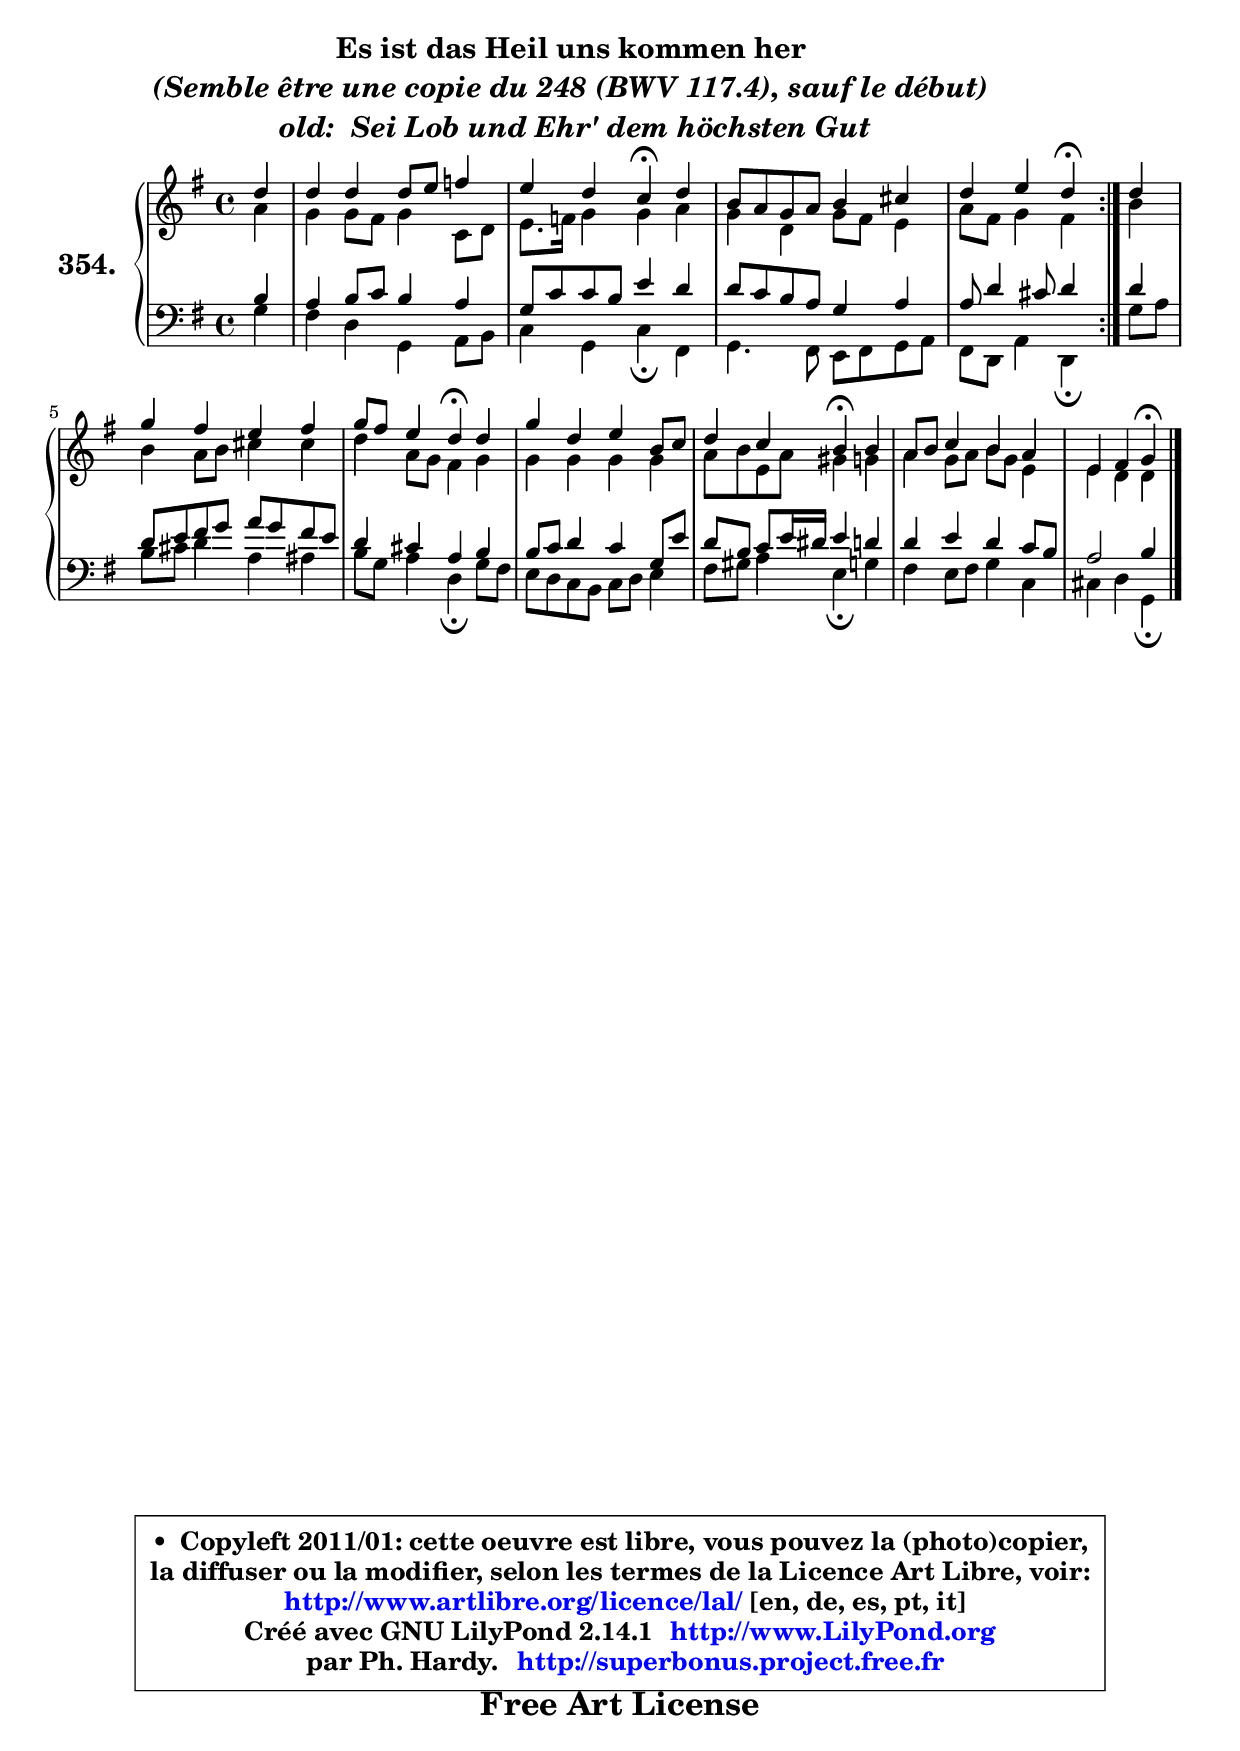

\version "2.14.1"

    \paper {
%	system-system-spacing #'padding = #0.1
%	score-system-spacing #'padding = #0.1
%	ragged-bottom = ##f
%	ragged-last-bottom = ##f
	}

    \header {
      opus = \markup { \bold "" }
      piece = \markup { \hspace #9 \fontsize #2 \bold \column \center-align { \line { "Es ist das Heil uns kommen her" }
          \line { \italic "(Semble être une copie du 248 (BWV 117.4), sauf le début)" }
                     \line { \italic "  old:  Sei Lob und Ehr' dem höchsten Gut " }
                 } }
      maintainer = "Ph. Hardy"
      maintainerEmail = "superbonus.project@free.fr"
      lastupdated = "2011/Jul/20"
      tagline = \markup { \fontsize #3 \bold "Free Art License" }
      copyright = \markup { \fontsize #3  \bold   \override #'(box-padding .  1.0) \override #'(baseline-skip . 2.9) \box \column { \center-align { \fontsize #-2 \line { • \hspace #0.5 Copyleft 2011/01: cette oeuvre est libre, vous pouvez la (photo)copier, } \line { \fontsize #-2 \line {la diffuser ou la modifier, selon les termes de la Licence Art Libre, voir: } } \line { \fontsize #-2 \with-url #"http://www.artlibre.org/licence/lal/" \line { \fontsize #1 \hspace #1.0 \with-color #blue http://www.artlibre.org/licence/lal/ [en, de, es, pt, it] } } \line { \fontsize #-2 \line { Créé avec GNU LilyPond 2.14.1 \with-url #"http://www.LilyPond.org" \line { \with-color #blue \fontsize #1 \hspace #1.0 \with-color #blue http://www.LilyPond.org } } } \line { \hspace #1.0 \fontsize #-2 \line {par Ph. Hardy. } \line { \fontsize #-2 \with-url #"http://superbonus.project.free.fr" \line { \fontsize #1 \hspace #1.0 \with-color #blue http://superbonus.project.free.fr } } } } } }

	  }

  guidemidi = {
	\repeat volta 2 {
        r4 |
        R1 |
        r2 \tempo 4 = 30 r4 \tempo 4 = 78 r4 |
        R1 |
        r2 \tempo 4 = 30 r4 \tempo 4 = 78 } %fin du repeat
        r4 |
        R1 |
        r2 \tempo 4 = 30 r4 \tempo 4 = 78 r4 |
        R1 |
        r2 \tempo 4 = 30 r4 \tempo 4 = 78 r4 |
        R1 |
        r2 \tempo 4 = 30 r4 
	}

  upper = {
	\time 4/4
	\key g \major
	\clef treble
	\partial 4
	\voiceOne
	<< { 
	% SOPRANO
	\set Voice.midiInstrument = "acoustic grand"
	\relative c'' {
	\repeat volta 2 {
        d4 |
        d4 d d8 e f4 |
        e4 d c\fermata d |
        b8 a g a b4 cis |
        d4 e d\fermata } %fin du repeat
        d4 |
        g4 fis e fis |
        g8 fis e4 d\fermata d |
        g4 d e b8 c |
        d4 c b\fermata b |
        a8 b c4 b a |
        e4 fis g\fermata
        \bar "|."
	} % fin de relative
	}

	\context Voice="1" { \voiceTwo 
	% ALTO
	\set Voice.midiInstrument = "acoustic grand"
	\relative c'' {
	\repeat volta 2 {
        a4 |
        g4 g8 fis g4 c,8 d |
        e8. f16 g4 g a4 |
        g4 d g8 fis e4 |
        a8 fis g4 fis } %fin du repeat
        b4 |
        b4 a8 b cis4 cis |
        d4 a8 g fis4 g |
        g4 g g g |
        a8 b e, a gis4 g |
        a4 g8 a b g e4 |
        e4 d d
        \bar "|."
	} % fin de relative
	\oneVoice
	} >>
	}

    lower = {
	\time 4/4
	\key g \major
	\clef bass
	\partial 4
	\voiceOne
	<< { 
	% TENOR
	\set Voice.midiInstrument = "acoustic grand"
	\relative c' {
	\repeat volta 2 {
        b4 |
        a4 b8 c b4 a |
        g8 c c b e4 d |
        d8 c b a g4 a |
        a8 d4 cis8 d4 } %fin du repeat
        d4 |
        d8 e fis g a g fis e |
        d4 cis a b |
        b8 c d4 c g8 e' |
        d8 b c e16 dis e4 d! |
        d4 e d4 c8 b |
        a2 b4
        \bar "|."
	} % fin de relative
	}
	\context Voice="1" { \voiceTwo 
	% BASS
	\set Voice.midiInstrument = "acoustic grand"
	\relative c' {
	\repeat volta 2 {
        g4 |
        fis4 d g, a8 b |
        c4 g c\fermata fis, |
        g4. fis8 e fis g a |
        fis8 d a'4 d,\fermata } %fin du repeat
        g'8 a |
        b8 cis d4 a ais |
        b8 g a4 d,\fermata g8 fis |
        e8 d c b c d e4 |
        fis8 gis a4 e\fermata g4 |
        fis4 e8 fis g4 c, |
        cis4 d g,\fermata
        \bar "|."
	} % fin de relative
	\oneVoice
	} >>
	}


    \score { 

	\new PianoStaff <<
	\set PianoStaff.instrumentName = \markup { \bold \huge "354." }
	\new Staff = "upper" \upper
	\new Staff = "lower" \lower
	>>

    \layout {
%	ragged-last = ##f
	   }

         } % fin de score

  \score {
    \unfoldRepeats { << \guidemidi \upper \lower >> }
    \midi {
    \context {
     \Staff
      \remove "Staff_performer"
               }

     \context {
      \Voice
       \consists "Staff_performer"
                }

     \context { 
      \Score
      tempoWholesPerMinute = #(ly:make-moment 78 4)
		}
	    }
	}

